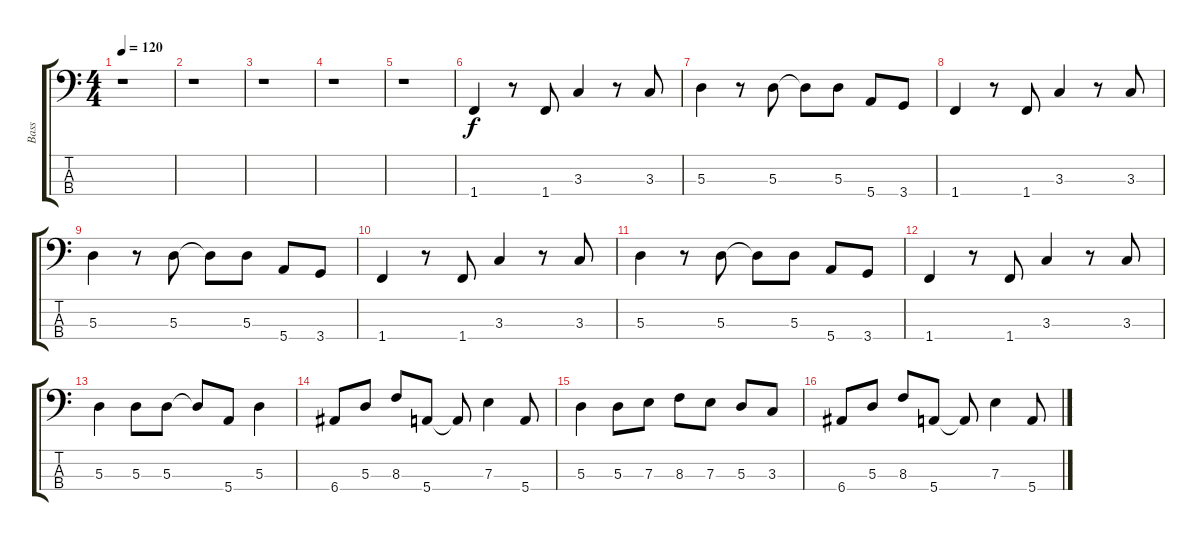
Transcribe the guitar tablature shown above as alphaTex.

\track ("Bass" "Bass") {instrument electricbassfinger}
\staff {score tabs}
\tuning (G2 D2 A1 E1) {hide}
\ts (4 4)
\tempo 120
\clef f4
\ks c
r.1{dy f} |
r.1 |
r.1 |
r.1 |
r.1 |
1.4.4 r.8 1.4.8 3.3.4 r.8 3.3.8 |
5.3.4 r.8 5.3.8 5.3{t}.8 5.3.8 5.4.8 3.4.8 |
1.4.4 r.8 1.4.8 3.3.4 r.8 3.3.8 |
5.3.4 r.8 5.3.8 5.3{t}.8 5.3.8 5.4.8 3.4.8 |
1.4.4 r.8 1.4.8 3.3.4 r.8 3.3.8 |
5.3.4 r.8 5.3.8 5.3{t}.8 5.3.8 5.4.8 3.4.8 |
1.4.4 r.8 1.4.8 3.3.4 r.8 3.3.8 |
5.3.4 5.3.8 5.3.8 5.3{t}.8 5.4.8 5.3.4 |
6.4.8 5.3.8 8.3.8 5.4.8 5.4{t}.8 7.3.4 5.4.8 |
5.3.4 5.3.8 7.3.8 8.3.8 7.3.8 5.3.8 3.3.8 |
6.4.8 5.3.8 8.3.8 5.4.8 5.4{t}.8 7.3.4 5.4.8
